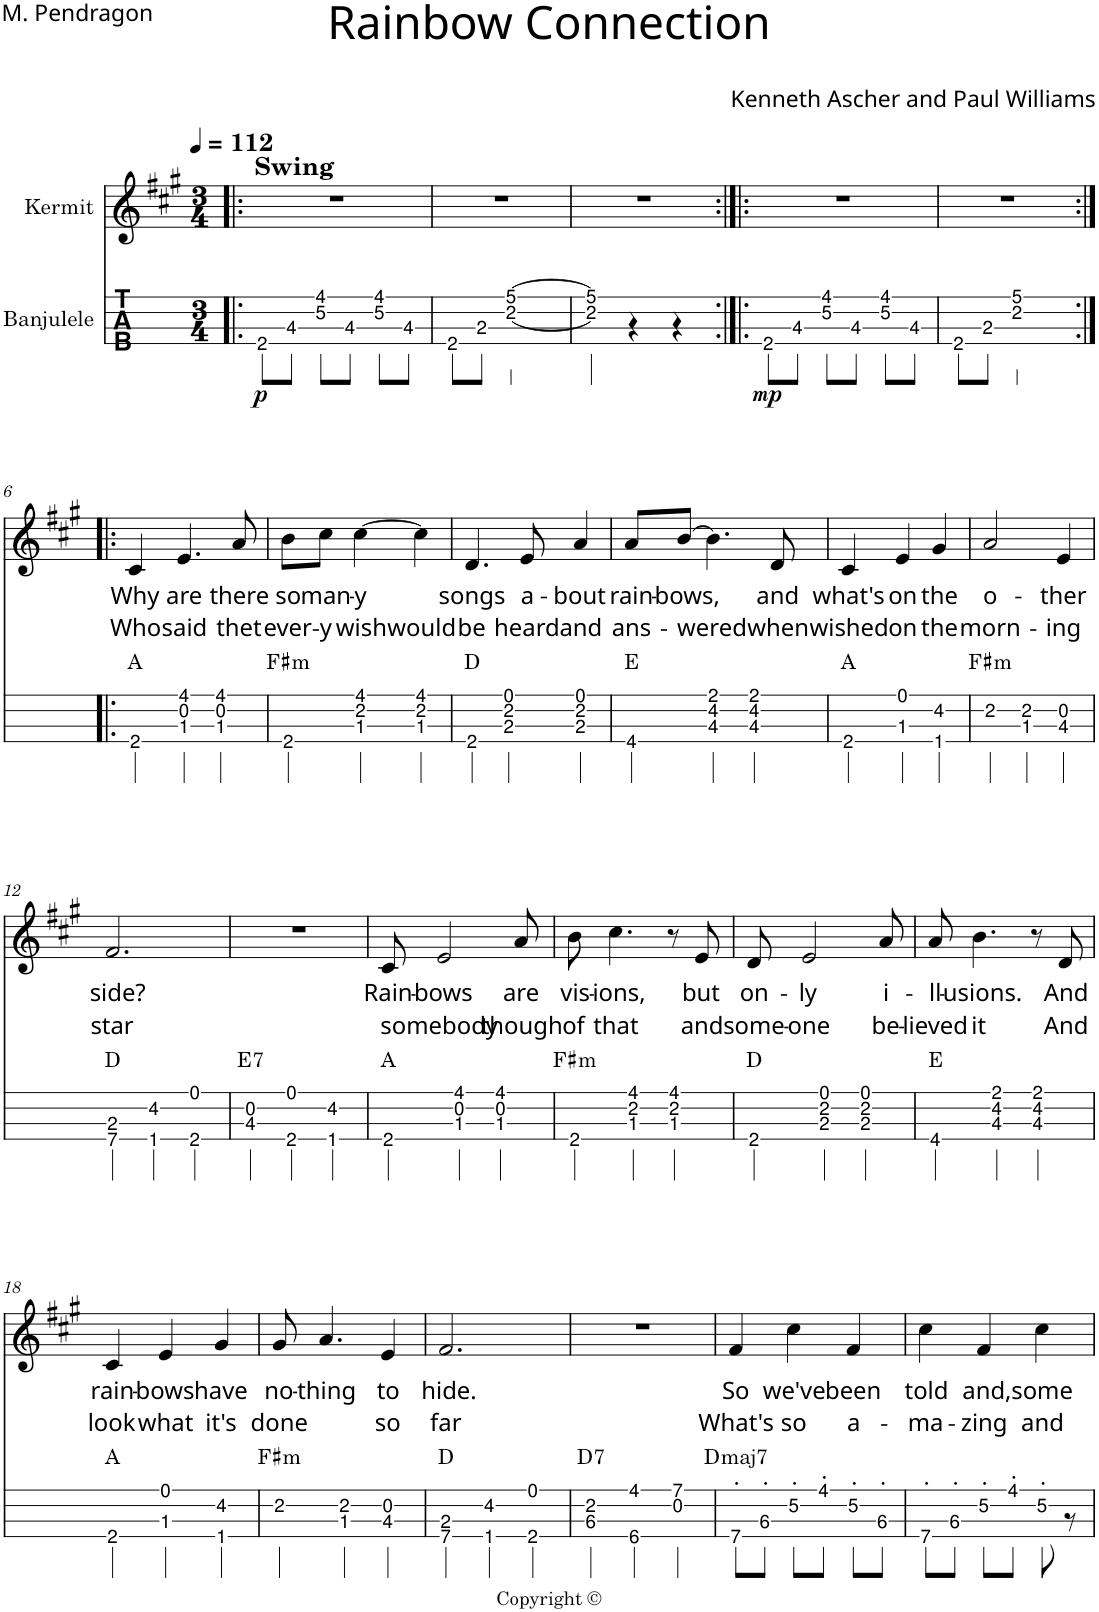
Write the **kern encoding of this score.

**kern	**dynam	**harte	**kern	**text	**text
*part2	*part2	*part2	*part1	*part1	*part1
*staff2	*staff2	*	*staff1	*staff1	*staff1
*I"Banjulele	*	*	*I"Kermit	*	*
*stria4	*	*	*	*	*
*	*	*	*clefG2	*	*
*k[f#c#g#]	*	*	*k[f#c#g#]	*	*
*A:	*	*	*A:	*	*
*M3/4	*	*	*M3/4	*	*
*MM112	*	*	*MM112	*	*
=1!|:	=1!|:	=1!|:	=1!|:	=1!|:	=1!|:
!	!	!	!LO:TX:a:B:t=Swing	!	!
!	!LO:DY:b	!	!	!	!
8A\L	p	.	2.r	.	.
8e\J	.	.	.	.	.
8a\ 8cc#\L	.	.	.	.	.
8e\J	.	.	.	.	.
8a\ 8cc#\L	.	.	.	.	.
8e\J	.	.	.	.	.
=2	=2	=2	=2	=2	=2
8A\L	.	.	2.r	.	.
8d\J	.	.	.	.	.
[2f#\ [2dd\	.	.	.	.	.
=3	=3	=3	=3	=3	=3
4f#\] 4dd\]	.	.	2.r	.	.
4r	.	.	.	.	.
4r	.	.	.	.	.
=4:|!|:	=4:|!|:	=4:|!|:	=4:|!|:	=4:|!|:	=4:|!|:
!	!LO:DY:b	!	!	!	!
8A\L	mp	.	2.r	.	.
8e\J	.	.	.	.	.
8a\ 8cc#\L	.	.	.	.	.
8e\J	.	.	.	.	.
8a\ 8cc#\L	.	.	.	.	.
8e\J	.	.	.	.	.
=5	=5	=5	=5	=5	=5
8A\L	.	.	2.r	.	.
8d\J	.	.	.	.	.
2f#\ 2dd\	.	.	.	.	.
!!LO:LB:g=z
=6:|!|:	=6:|!|:	=6:|!|:	=6:|!|:	=6:|!|:	=6:|!|:
!	!	!	!	!LO:LY:b	!LO:LY:b
4A\	.	A:maj	4c#/	Why	Who
!	!	!	!	!LO:LY:b	!LO:LY:b
4c#\ 4e\ 4cc#\	.	.	4.e/	are	said
4c#\ 4e\ 4cc#\	.	.	.	.	.
!	!	!	!	!LO:LY:b	!LO:LY:b
.	.	.	8a/	there	thet
=7	=7	=7	=7	=7	=7
!	!	!LO:H:kt=m	!	!LO:LY:b	!LO:LY:b
4A\	.	F#:min	8b\L	so	ever-
!	!	!	!	!LO:LY:b	!LO:LY:b
.	.	.	8cc#\J	man-	-y
!	!	!	!	!LO:LY:b	!LO:LY:b
4c#\ 4f#\ 4cc#\	.	.	[4cc#\	-y	wish
!	!	!	!	!	!LO:LY:b
4c#\ 4f#\ 4cc#\	.	.	4cc#\]	.	would
=8	=8	=8	=8	=8	=8
!	!	!	!	!LO:LY:b	!LO:LY:b
4A\	.	D:maj	4.d/	songs	be
4d\ 4f#\ 4a\	.	.	.	.	.
!	!	!	!	!LO:LY:b	!LO:LY:b
.	.	.	8e/	a-	heard
!	!	!	!	!LO:LY:b	!LO:LY:b
4d\ 4f#\ 4a\	.	.	4a/	-bout	and
=9	=9	=9	=9	=9	=9
!	!	!	!	!LO:LY:b	!LO:LY:b
4B\	.	E:maj	8a/L	rain-	ans-
!	!	!	!	!LO:LY:b	!LO:LY:b
.	.	.	[8b/J	-bows,	-wered
4e\ 4g#\ 4b\	.	.	4.b\]	.	.
4e\ 4g#\ 4b\	.	.	.	.	.
!	!	!	!	!LO:LY:b	!LO:LY:b
.	.	.	8d/	and	when
=10	=10	=10	=10	=10	=10
!	!	!	!	!LO:LY:b	!LO:LY:b
4A\	.	A:maj	4c#/	what's	wished
!	!	!	!	!LO:LY:b	!LO:LY:b
4c#\ 4a\	.	.	4e/	on	on
!	!	!	!	!LO:LY:b	!LO:LY:b
4G#\ 4g#\	.	.	4g#/	the	the
=11	=11	=11	=11	=11	=11
!	!	!LO:H:kt=m	!	!LO:LY:b	!LO:LY:b
4f#\	.	F#:min	2a/	o-	morn-
4c#\ 4f#\	.	.	.	.	.
!	!	!	!	!LO:LY:b	!LO:LY:b
4e\ 4e\	.	.	4e/	-ther	-ing
!!LO:LB:g=z
=12	=12	=12	=12	=12	=12
!	!	!	!	!LO:LY:b	!LO:LY:b
4d\ 4d\	.	D:maj	2.f#/	side?	star
4G#\ 4g#\	.	.	.	.	.
4A\ 4a\	.	.	.	.	.
=13	=13	=13	=13	=13	=13
!	!	!LO:H:kt=7	!	!	!
4e\ 4e\	.	E:7	2.r	.	.
4A\ 4a\	.	.	.	.	.
4G#\ 4g#\	.	.	.	.	.
=14	=14	=14	=14	=14	=14
!	!	!	!	!LO:LY:b	!LO:LY:b
4A\	.	A:maj	8c#/	Rain-	somebody
!	!	!	!	!LO:LY:b	!
.	.	.	2e/	-bows	.
4c#\ 4e\ 4cc#\	.	.	.	.	.
4c#\ 4e\ 4cc#\	.	.	.	.	.
!	!	!	!	!LO:LY:b	!LO:LY:b
.	.	.	8a/	are	though
=15	=15	=15	=15	=15	=15
!	!	!LO:H:kt=m	!	!LO:LY:b	!LO:LY:b
4A\	.	F#:min	8b\	vis-	of
!	!	!	!	!LO:LY:b	!LO:LY:b
.	.	.	4.cc#\	-ions,	that
4c#\ 4f#\ 4cc#\	.	.	.	.	.
4c#\ 4f#\ 4cc#\	.	.	8r	.	.
!	!	!	!	!LO:LY:b	!LO:LY:b
.	.	.	8e/	but	and
=16	=16	=16	=16	=16	=16
!	!	!	!	!LO:LY:b	!LO:LY:b
4A\	.	D:maj	8d/	on-	some-
!	!	!	!	!LO:LY:b	!LO:LY:b
.	.	.	2e/	-ly	-one
4d\ 4f#\ 4a\	.	.	.	.	.
4d\ 4f#\ 4a\	.	.	.	.	.
!	!	!	!	!LO:LY:b	!LO:LY:b
.	.	.	8a/	i-	be-
=17	=17	=17	=17	=17	=17
!	!	!	!	!LO:LY:b	!LO:LY:b
4B\	.	E:maj	8a/	-ll-	-lieved
!	!	!	!	!LO:LY:b	!LO:LY:b
.	.	.	4.b\	-usions.	it
4e\ 4g#\ 4b\	.	.	.	.	.
4e\ 4g#\ 4b\	.	.	8r	.	.
!	!	!	!	!LO:LY:b	!LO:LY:b
.	.	.	8d/	And	And
!!LO:LB:g=z
=18	=18	=18	=18	=18	=18
!	!	!	!	!LO:LY:b	!LO:LY:b
4A\	.	A:maj	4c#/	rain-	look
!	!	!	!	!LO:LY:b	!LO:LY:b
4c#\ 4a\	.	.	4e/	-bows	what
!	!	!	!	!LO:LY:b	!LO:LY:b
4G#\ 4g#\	.	.	4g#/	have	it's
=19	=19	=19	=19	=19	=19
!	!	!LO:H:kt=m	!	!LO:LY:b	!LO:LY:b
4f#\	.	F#:min	8g#/	no-	done
!	!	!	!	!LO:LY:b	!
.	.	.	4.a/	-thing	.
4c#\ 4f#\	.	.	.	.	.
!	!	!	!	!LO:LY:b	!LO:LY:b
4e\ 4e\	.	.	4e/	to	so
=20	=20	=20	=20	=20	=20
!	!	!	!	!LO:LY:b	!LO:LY:b
4d\ 4d\	.	D:maj	2.f#/	hide.	far
4G#\ 4g#\	.	.	.	.	.
4A\ 4a\	.	.	.	.	.
=21	=21	=21	=21	=21	=21
!	!	!LO:H:kt=7	!	!	!
4f#\ 4f#\	.	D:7	2.r	.	.
4c#\ 4cc#\	.	.	.	.	.
4e\ 4ee\	.	.	.	.	.
=22	=22	=22	=22	=22	=22
!	!	!LO:H:kt=maj7	!	!LO:LY:b	!LO:LY:b
8d'\L	.	D:maj7	4f#/	So	What's
8f#'\J	.	.	.	.	.
!	!	!	!	!LO:LY:b	!LO:LY:b
8a'\L	.	.	4cc#\	we've	so
8cc#'\J	.	.	.	.	.
!	!	!	!	!LO:LY:b	!LO:LY:b
8a'\L	.	.	4f#/	been	a-
8f#'\J	.	.	.	.	.
=23	=23	=23	=23	=23	=23
!	!	!	!	!LO:LY:b	!LO:LY:b
8d'\L	.	.	4cc#\	told	-ma-
8f#'\J	.	.	.	.	.
!	!	!	!	!LO:LY:b	!LO:LY:b
8a'\L	.	.	4f#/	and,	-zing
8cc#'\J	.	.	.	.	.
!	!	!	!	!LO:LY:b	!LO:LY:b
8a'\	.	.	4cc#\	some	and
8r	.	.	.	.	.
=	=	=	=	=	=
*-	*-	*-	*-	*-	*-
